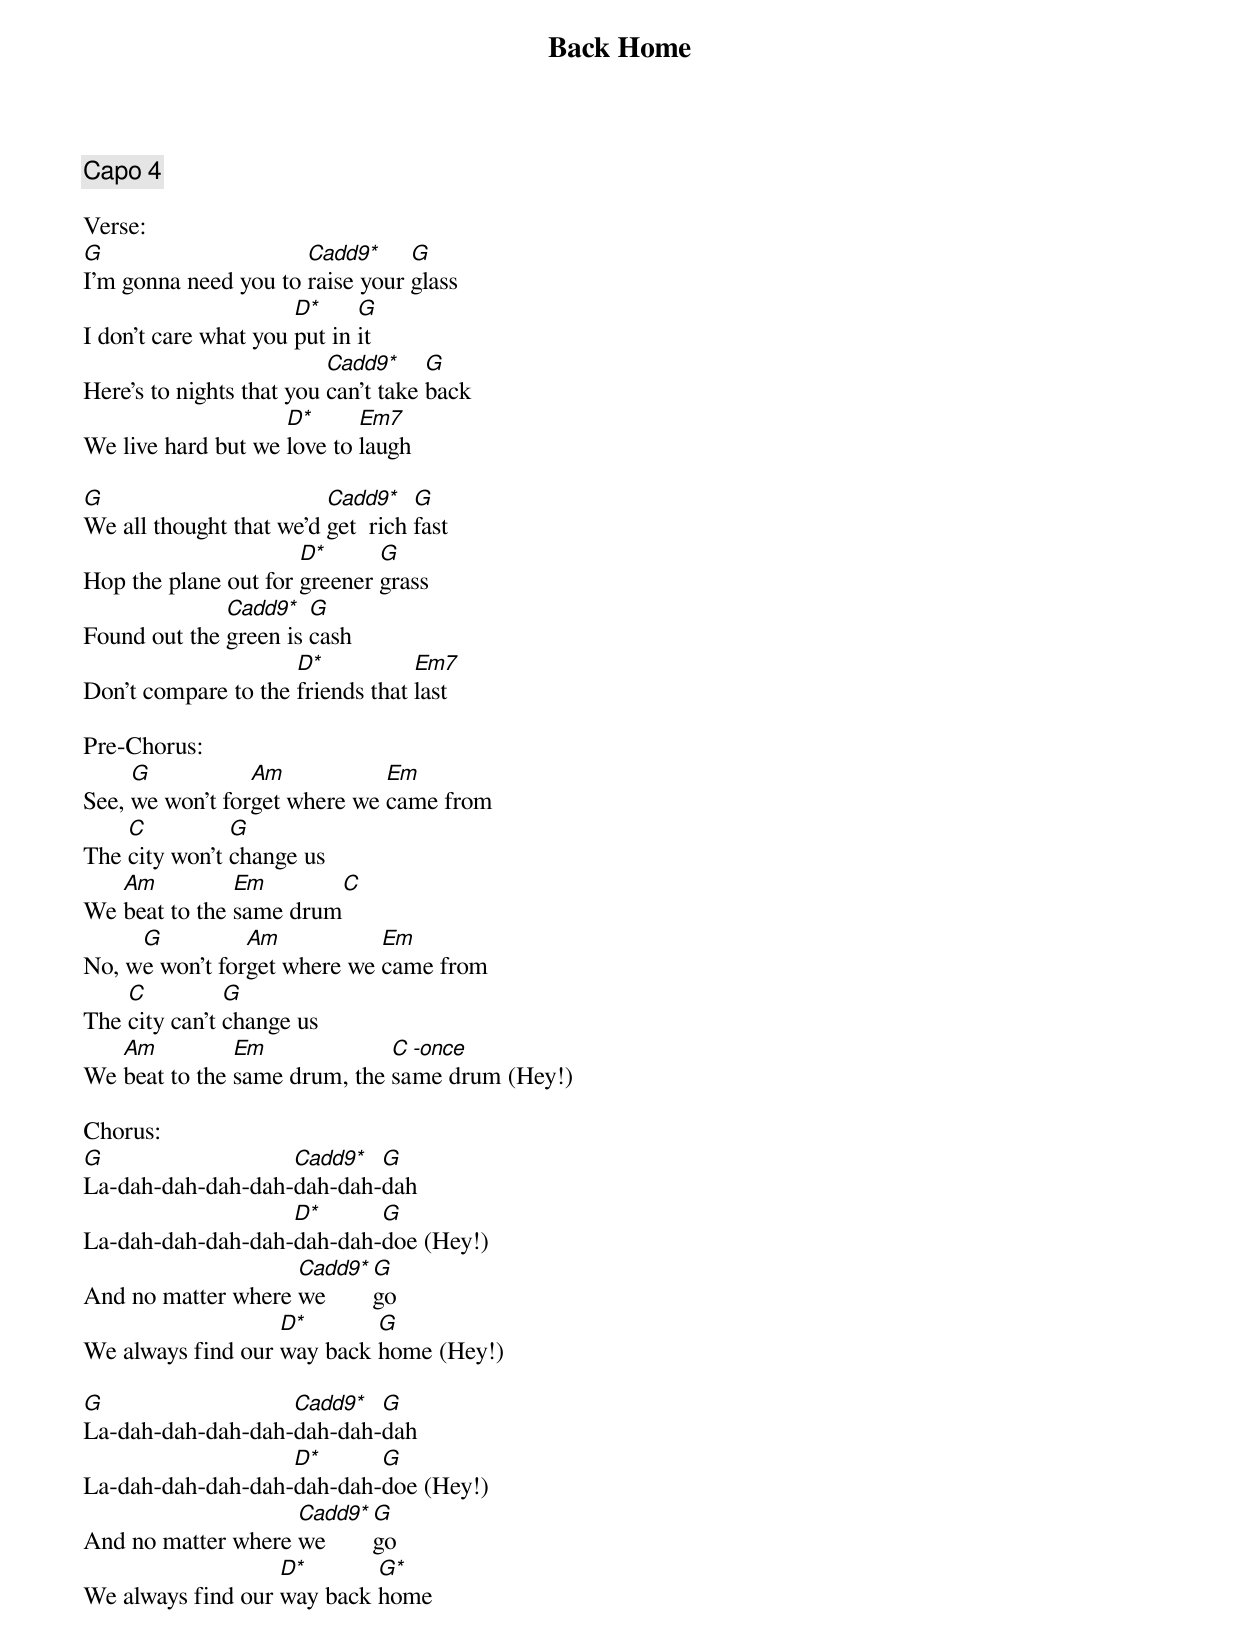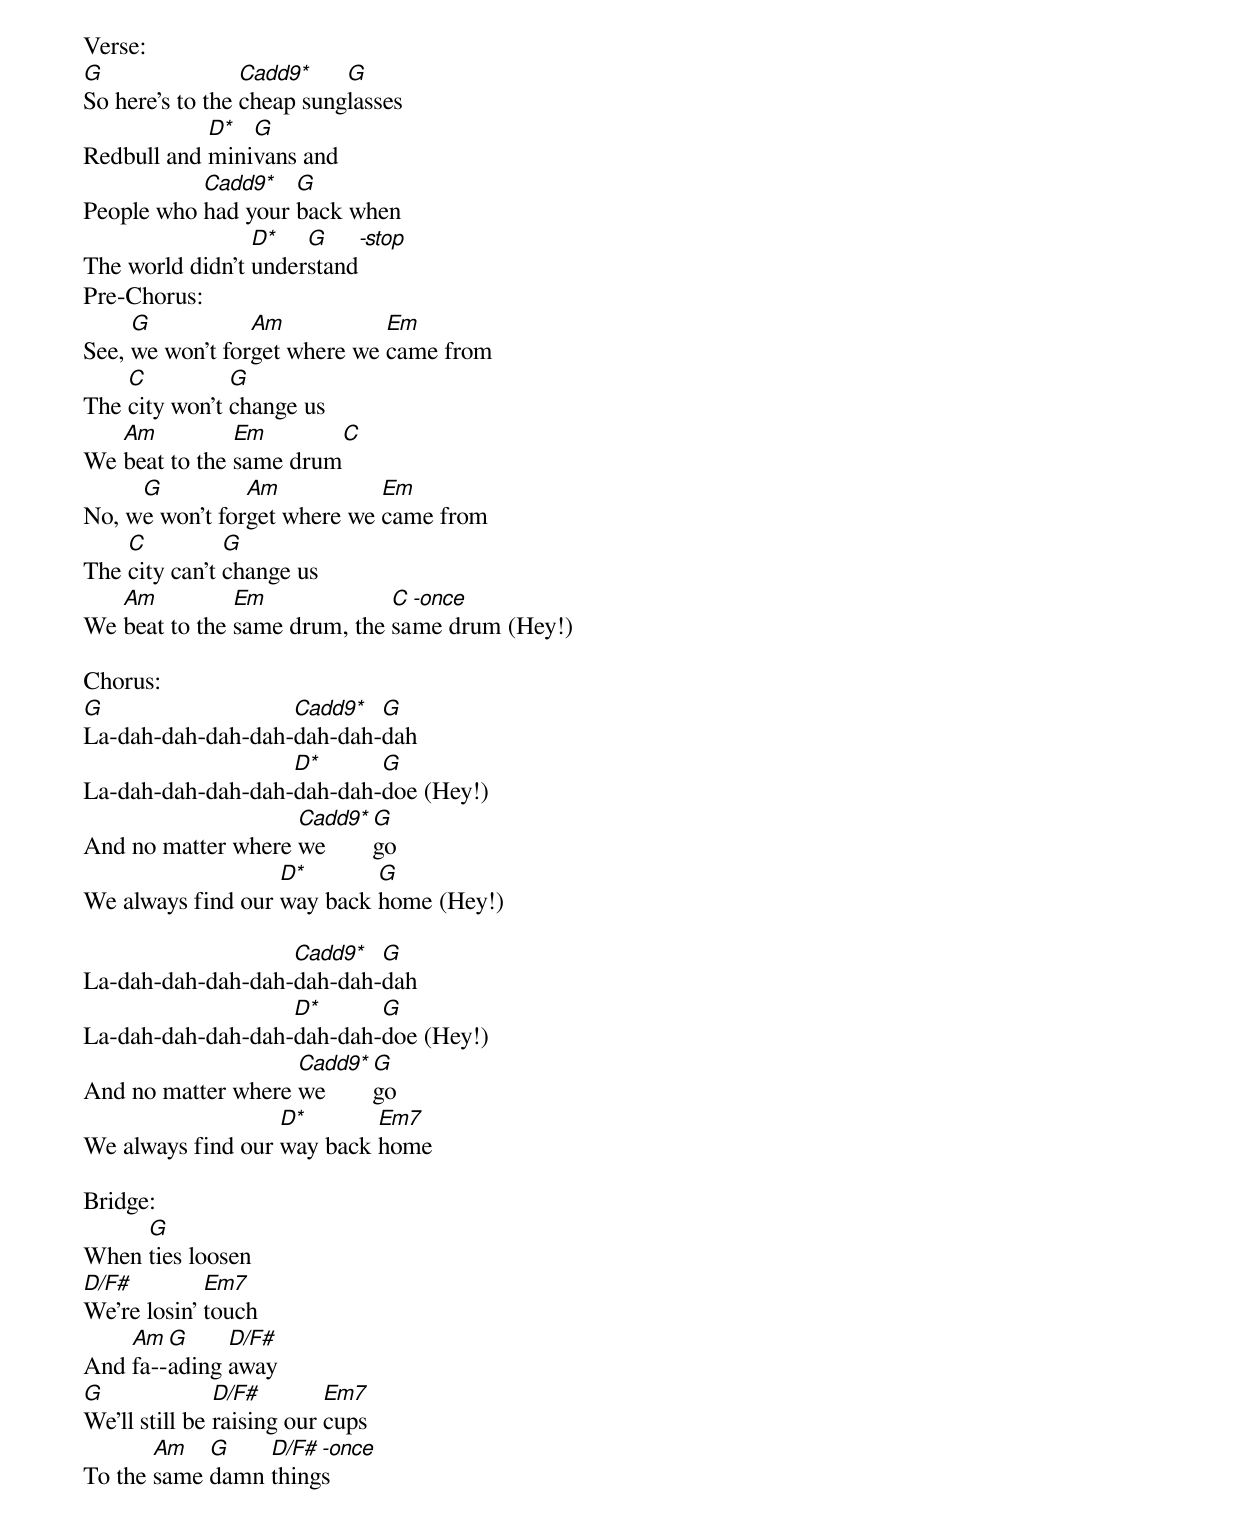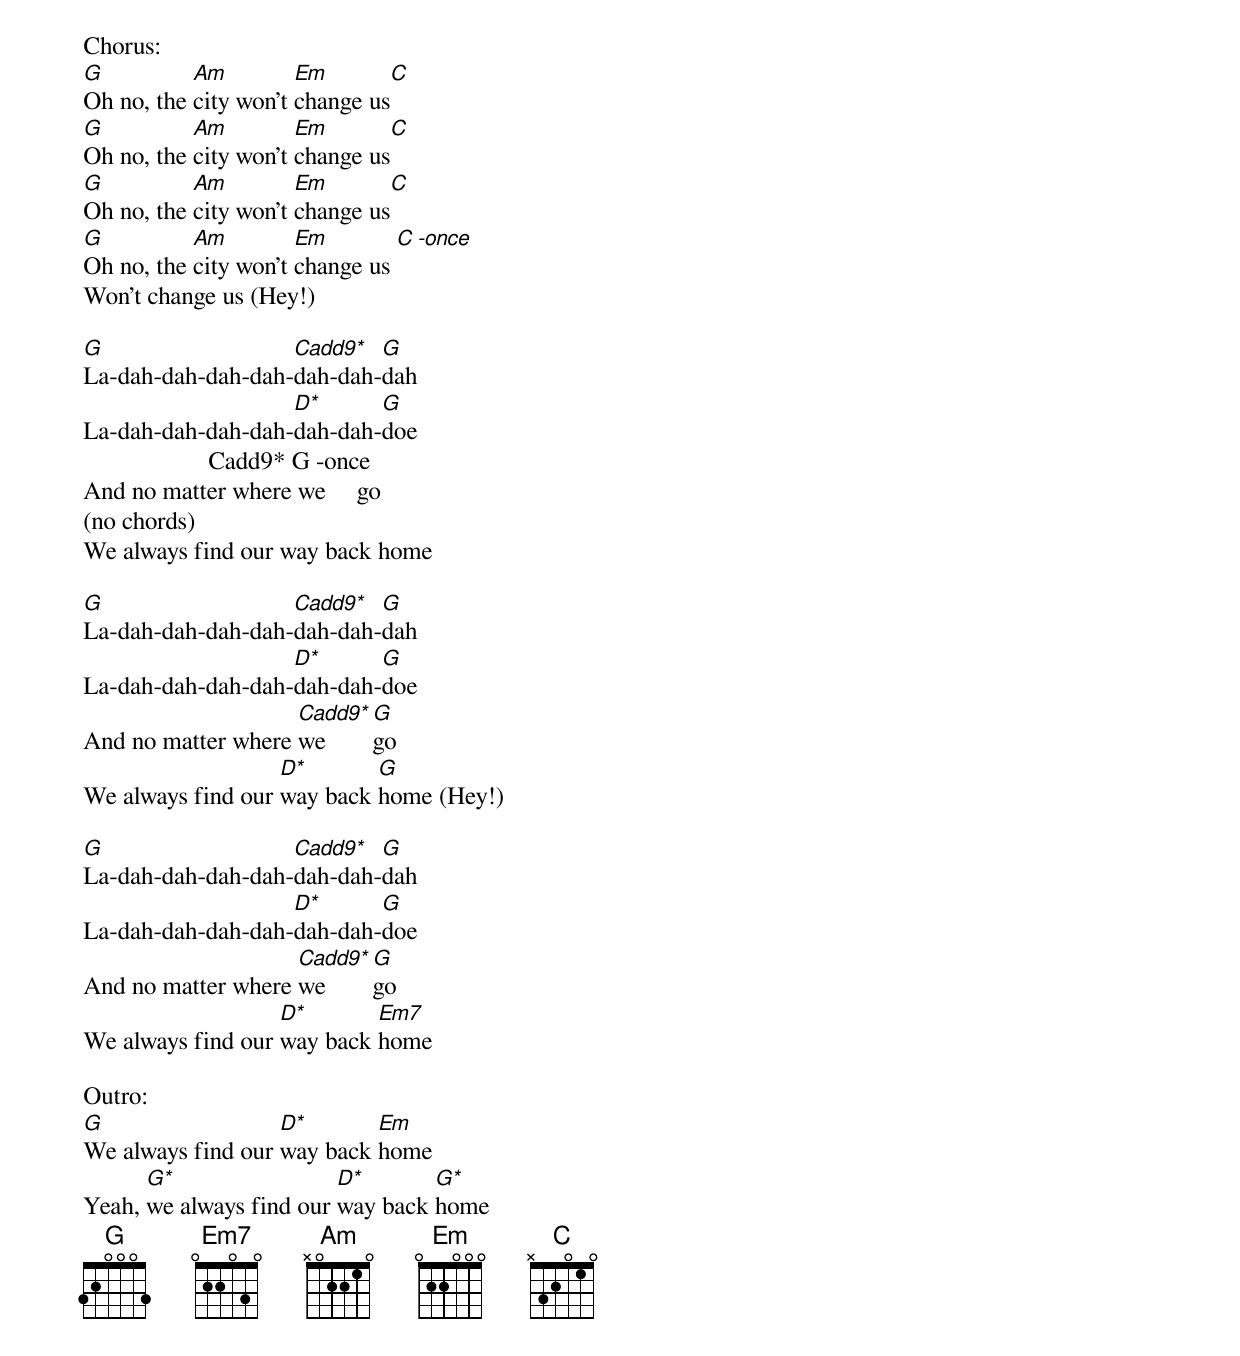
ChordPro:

{title:Back Home}
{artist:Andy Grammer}
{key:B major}
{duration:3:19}
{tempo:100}
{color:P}

{comment: Capo 4}

Verse:
[G]I'm gonna need you to [Cadd9*]raise your [G]glass
I don't care what you [D*]put in [G]it
Here's to nights that you [Cadd9*]can't take [G]back
We live hard but we [D*]love to [Em7]laugh

[G]We all thought that we'd [Cadd9*]get  rich [G]fast
Hop the plane out for [D*]greener [G]grass
Found out the [Cadd9*]green is [G]cash
Don't compare to the [D*]friends that [Em7]last

Pre-Chorus:
See, [G]we won't for[Am]get where we [Em]came from
The [C]city won't [G]change us
We [Am]beat to the [Em]same drum[C]
No, w[G]e won't for[Am]get where we [Em]came from
The [C]city can't [G]change us
We [Am]beat to the [Em]same drum, the [C]sa[-once]me drum (Hey!)

Chorus:
[G]La-dah-dah-dah-dah-[Cadd9*]dah-dah-[G]dah
La-dah-dah-dah-dah-[D*]dah-dah-[G]doe (Hey!)
And no matter where [Cadd9*]we     [G]go
We always find our [D*]way back [G]home (Hey!)

[G]La-dah-dah-dah-dah-[Cadd9*]dah-dah-[G]dah
La-dah-dah-dah-dah-[D*]dah-dah-[G]doe (Hey!)
And no matter where [Cadd9*]we     [G]go
We always find our [D*]way back [G*]home

Verse:
[G]So here's to the [Cadd9*]cheap sung[G]lasses
Redbull and [D*]mini[G]vans and
People who [Cadd9*]had your [G]back when
The world didn't [D*]under[G]stand[-stop]
Pre-Chorus:
See, [G]we won't for[Am]get where we [Em]came from
The [C]city won't [G]change us
We [Am]beat to the [Em]same drum[C]
No, w[G]e won't for[Am]get where we [Em]came from
The [C]city can't [G]change us
We [Am]beat to the [Em]same drum, the [C]sa[-once]me drum (Hey!)

Chorus:
[G]La-dah-dah-dah-dah-[Cadd9*]dah-dah-[G]dah
La-dah-dah-dah-dah-[D*]dah-dah-[G]doe (Hey!)
And no matter where [Cadd9*]we     [G]go
We always find our [D*]way back [G]home (Hey!)

La-dah-dah-dah-dah-[Cadd9*]dah-dah-[G]dah
La-dah-dah-dah-dah-[D*]dah-dah-[G]doe (Hey!)
And no matter where [Cadd9*]we     [G]go
We always find our [D*]way back [Em7]home

Bridge:
When [G]ties loosen
[D/F#]We're losin' [Em7]touch
And [Am]fa--[G]ading [D/F#]away
[G]We'll still be [D/F#]raising our [Em7]cups
To the [Am]same [G]damn [D/F#]thing[-once]s

Chorus:
[G]Oh no, the [Am]city won't [Em]change us[C]
[G]Oh no, the [Am]city won't [Em]change us[C]
[G]Oh no, the [Am]city won't [Em]change us[C]
[G]Oh no, the [Am]city won't [Em]change us [C][-once]
Won't change us (Hey!)

[G]La-dah-dah-dah-dah-[Cadd9*]dah-dah-[G]dah
La-dah-dah-dah-dah-[D*]dah-dah-[G]doe
                    Cadd9* G -once
And no matter where we     go
(no chords)
We always find our way back home

[G]La-dah-dah-dah-dah-[Cadd9*]dah-dah-[G]dah
La-dah-dah-dah-dah-[D*]dah-dah-[G]doe
And no matter where [Cadd9*]we     [G]go
We always find our [D*]way back [G]home (Hey!)

[G]La-dah-dah-dah-dah-[Cadd9*]dah-dah-[G]dah
La-dah-dah-dah-dah-[D*]dah-dah-[G]doe
And no matter where [Cadd9*]we     [G]go
We always find our [D*]way back [Em7]home

Outro:
[G]We always find our [D*]way back [Em]home
Yeah, [G*]we always find our [D*]way back [G*]home
